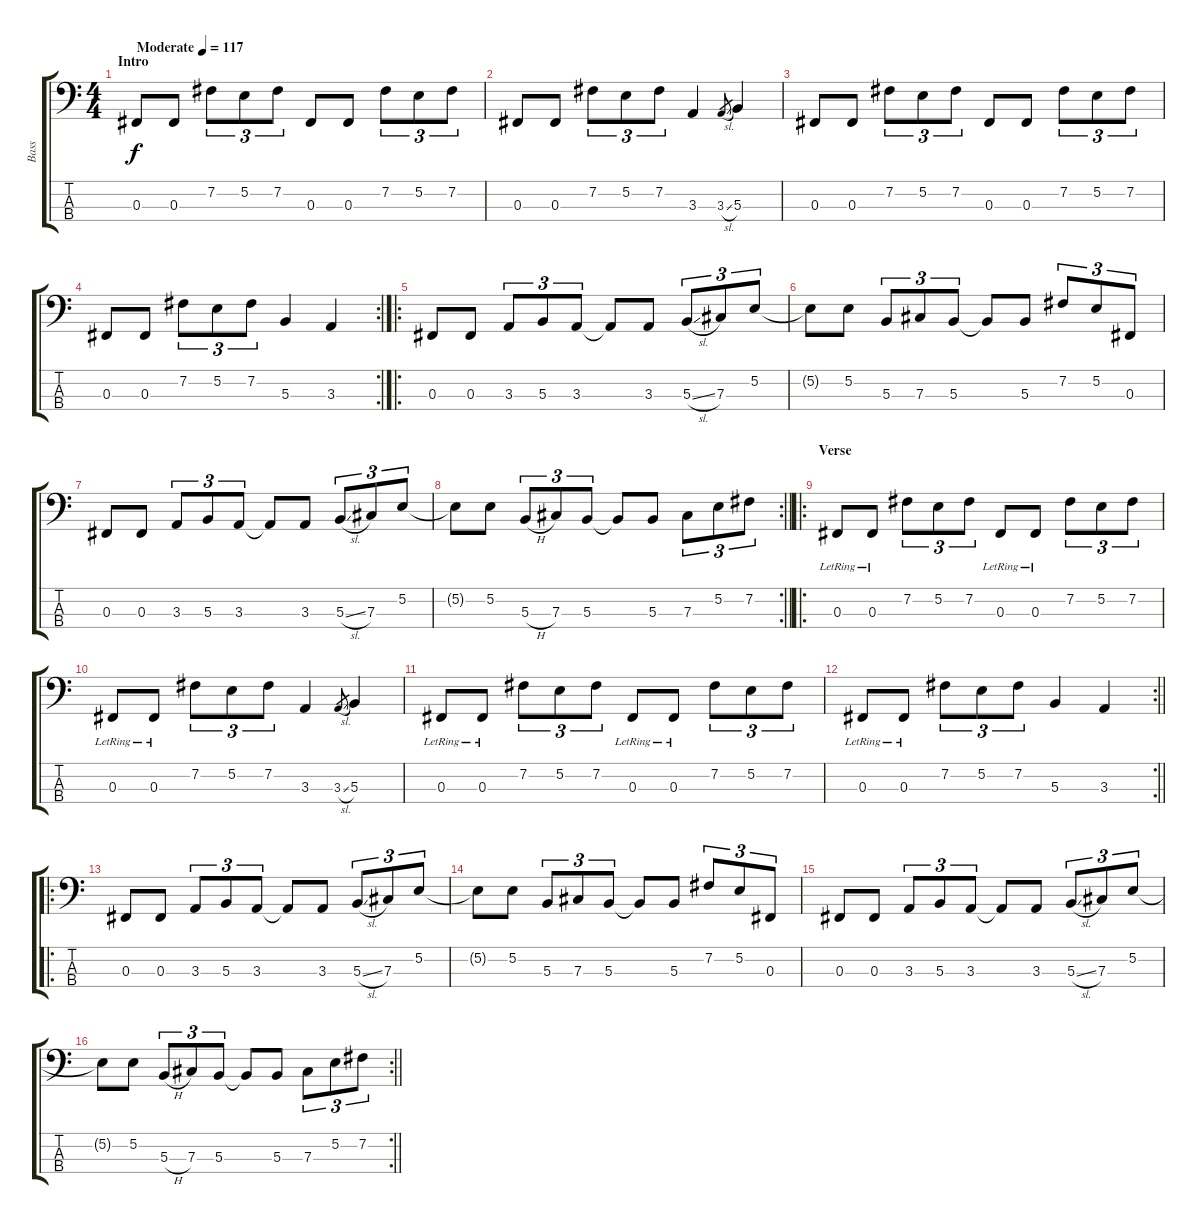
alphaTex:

\track ("Bass" "Bass") {instrument electricbassfinger}
\staff {score tabs}
\tuning (E2 B1 Gb1 Db1) {hide}
\ts (4 4)
\section ("" "Intro")
\tempo (117 "Moderate")
\clef f4
\ks c
0.3.8{dy f instrument electricbassfinger} 0.3.8 7.2.8{tu (3 2)} 5.2.8{tu (3 2)} 7.2.8{tu (3 2)} 0.3.8 0.3.8 7.2.8{tu (3 2)} 5.2.8{tu (3 2)} 7.2.8{tu (3 2)} |
0.3.8 0.3.8 7.2.8{tu (3 2)} 5.2.8{tu (3 2)} 7.2.8{tu (3 2)} 3.3.4 3.3{sl}.8{gr} 5.3.4 |
0.3.8 0.3.8 7.2.8{tu (3 2)} 5.2.8{tu (3 2)} 7.2.8{tu (3 2)} 0.3.8 0.3.8 7.2.8{tu (3 2)} 5.2.8{tu (3 2)} 7.2.8{tu (3 2)} |
\rc 2
0.3.8 0.3.8 7.2.8{tu (3 2)} 5.2.8{tu (3 2)} 7.2.8{tu (3 2)} 5.3.4 3.3.4 |
\ro
0.3.8 0.3.8 3.3.8{tu (3 2)} 5.3.8{tu (3 2)} 3.3.8{tu (3 2)} 3.3{t}.8 3.3.8 5.3{sl}.8{tu (3 2)} 7.3.8{tu (3 2)} 5.2.8{tu (3 2)} |
5.2{t}.8 5.2.8 5.3.8{tu (3 2)} 7.3.8{tu (3 2)} 5.3.8{tu (3 2)} 5.3{t}.8 5.3.8 7.2.8{tu (3 2)} 5.2.8{tu (3 2)} 0.3.8{tu (3 2)} |
0.3.8 0.3.8 3.3.8{tu (3 2)} 5.3.8{tu (3 2)} 3.3.8{tu (3 2)} 3.3{t}.8 3.3.8 5.3{sl}.8{tu (3 2)} 7.3.8{tu (3 2)} 5.2.8{tu (3 2)} |
\rc 2
\barLineRight lightlight
5.2{t}.8 5.2.8 5.3{h}.8{tu (3 2)} 7.3.8{tu (3 2)} 5.3.8{tu (3 2)} 5.3{t}.8 5.3.8 7.3.8{tu (3 2)} 5.2.8{tu (3 2)} 7.2.8{tu (3 2)} |
\ro
\section ("" "Verse")
0.3{lr}.8 0.3{lr}.8 7.2.8{tu (3 2)} 5.2.8{tu (3 2)} 7.2.8{tu (3 2)} 0.3{lr}.8 0.3{lr}.8 7.2.8{tu (3 2)} 5.2.8{tu (3 2)} 7.2.8{tu (3 2)} |
0.3{lr}.8 0.3{lr}.8 7.2.8{tu (3 2)} 5.2.8{tu (3 2)} 7.2.8{tu (3 2)} 3.3.4 3.3{sl}.8{gr} 5.3.4 |
0.3{lr}.8 0.3{lr}.8 7.2.8{tu (3 2)} 5.2.8{tu (3 2)} 7.2.8{tu (3 2)} 0.3{lr}.8 0.3{lr}.8 7.2.8{tu (3 2)} 5.2.8{tu (3 2)} 7.2.8{tu (3 2)} |
\rc 2
\barLineRight lightlight
0.3{lr}.8 0.3{lr}.8 7.2.8{tu (3 2)} 5.2.8{tu (3 2)} 7.2.8{tu (3 2)} 5.3.4 3.3.4 |
\ro
0.3.8 0.3.8 3.3.8{tu (3 2)} 5.3.8{tu (3 2)} 3.3.8{tu (3 2)} 3.3{t}.8 3.3.8 5.3{sl}.8{tu (3 2)} 7.3.8{tu (3 2)} 5.2.8{tu (3 2)} |
5.2{t}.8 5.2.8 5.3.8{tu (3 2)} 7.3.8{tu (3 2)} 5.3.8{tu (3 2)} 5.3{t}.8 5.3.8 7.2.8{tu (3 2)} 5.2.8{tu (3 2)} 0.3.8{tu (3 2)} |
0.3.8 0.3.8 3.3.8{tu (3 2)} 5.3.8{tu (3 2)} 3.3.8{tu (3 2)} 3.3{t}.8 3.3.8 5.3{sl}.8{tu (3 2)} 7.3.8{tu (3 2)} 5.2.8{tu (3 2)} |
\rc 2
\barLineRight lightlight
5.2{t}.8 5.2.8 5.3{h}.8{tu (3 2)} 7.3.8{tu (3 2)} 5.3.8{tu (3 2)} 5.3{t}.8 5.3.8 7.3.8{tu (3 2)} 5.2.8{tu (3 2)} 7.2.8{tu (3 2)}
